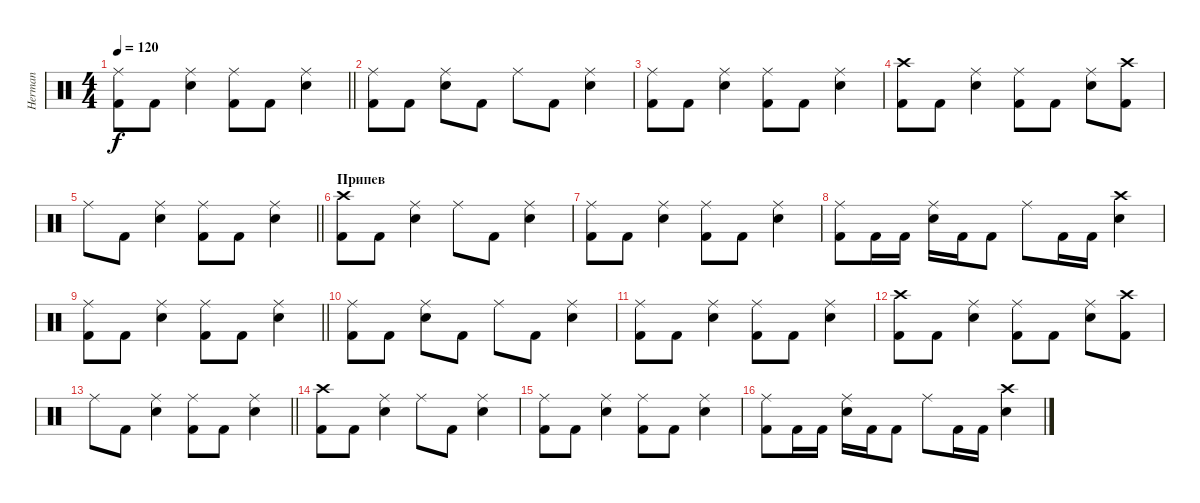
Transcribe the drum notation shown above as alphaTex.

\track ("Herman" "Herman") {instrument percussion}
\staff {score}
\articulation defaults
\ts (4 4)
\tempo 120
\clef neutral
\barLineRight lightlight
\ks c
("Ride (middle)" "Kick (hit) 2").8{dy f} "Kick (hit) 2".8 ("Ride (middle)" "Electric Snare (hit)").4 ("Ride (middle)" "Kick (hit) 2").8 "Kick (hit) 2".8 ("Ride (middle)" "Electric Snare (hit)").4 |
("Ride (middle)" "Kick (hit) 2").8 "Kick (hit) 2".8 ("Ride (middle)" "Electric Snare (hit)").8 "Kick (hit) 2".8 "Ride (middle)".8 "Kick (hit) 2".8 ("Ride (middle)" "Electric Snare (hit)").4 |
("Ride (middle)" "Kick (hit) 2").8 "Kick (hit) 2".8 ("Ride (middle)" "Electric Snare (hit)").4 ("Ride (middle)" "Kick (hit) 2").8 "Kick (hit) 2".8 ("Ride (middle)" "Electric Snare (hit)").4 |
("Crash high (hit)" "Kick (hit) 2").8 "Kick (hit) 2".8 ("Ride (middle)" "Electric Snare (hit)").4 ("Ride (middle)" "Kick (hit) 2").8 "Kick (hit) 2".8 ("Ride (middle)" "Electric Snare (hit)").8 ("Crash high (hit)" "Kick (hit) 2").8 |
\barLineRight lightlight "Ride (middle)".8 "Kick (hit) 2".8
("Ride (middle)" "Electric Snare (hit)").4 ("Ride (middle)" "Kick (hit) 2").8 "Kick (hit) 2".8 ("Ride (middle)" "Electric Snare (hit)").4 |
\section ("" "Припев")
("Crash high (hit)" "Kick (hit) 2").8 "Kick (hit) 2".8 ("Ride (middle)" "Electric Snare (hit)").4 "Ride (middle)".8 "Kick (hit) 2".8 ("Ride (middle)" "Electric Snare (hit)").4 |
("Ride (middle)" "Kick (hit) 2").8 "Kick (hit) 2".8 ("Ride (middle)" "Electric Snare (hit)").4 ("Ride (middle)" "Kick (hit) 2").8 "Kick (hit) 2".8 ("Ride (middle)" "Electric Snare (hit)").4 |
("Ride (middle)" "Kick (hit) 2").8 "Kick (hit) 2".16 "Kick (hit) 2".16 ("Ride (middle)" "Electric Snare (hit)").16 "Kick (hit) 2".16 "Kick (hit) 2".8 "Ride (middle)".8 "Kick (hit) 2".16 "Kick (hit) 2".16 ("Crash high (hit)" "Electric Snare (hit)").4 |
\barLineRight lightlight
("Ride (middle)" "Kick (hit) 2").8 "Kick (hit) 2".8 ("Ride (middle)" "Electric Snare (hit)").4 ("Ride (middle)" "Kick (hit) 2").8 "Kick (hit) 2".8 ("Ride (middle)" "Electric Snare (hit)").4 |
("Ride (middle)" "Kick (hit) 2").8 "Kick (hit) 2".8 ("Ride (middle)" "Electric Snare (hit)").8 "Kick (hit) 2".8 "Ride (middle)".8 "Kick (hit) 2".8 ("Ride (middle)" "Electric Snare (hit)").4 |
("Ride (middle)" "Kick (hit) 2").8 "Kick (hit) 2".8 ("Ride (middle)" "Electric Snare (hit)").4 ("Ride (middle)" "Kick (hit) 2").8 "Kick (hit) 2".8 ("Ride (middle)" "Electric Snare (hit)").4 |
("Crash high (hit)" "Kick (hit) 2").8 "Kick (hit) 2".8 ("Ride (middle)" "Electric Snare (hit)").4 ("Ride (middle)" "Kick (hit) 2").8 "Kick (hit) 2".8 ("Ride (middle)" "Electric Snare (hit)").8 ("Crash high (hit)" "Kick (hit) 2").8 |
\barLineRight lightlight "Ride (middle)".8 "Kick (hit) 2".8
("Ride (middle)" "Electric Snare (hit)").4 ("Ride (middle)" "Kick (hit) 2").8 "Kick (hit) 2".8 ("Ride (middle)" "Electric Snare (hit)").4 |
("Crash high (hit)" "Kick (hit) 2").8 "Kick (hit) 2".8 ("Ride (middle)" "Electric Snare (hit)").4 "Ride (middle)".8 "Kick (hit) 2".8 ("Ride (middle)" "Electric Snare (hit)").4 |
("Ride (middle)" "Kick (hit) 2").8 "Kick (hit) 2".8 ("Ride (middle)" "Electric Snare (hit)").4 ("Ride (middle)" "Kick (hit) 2").8 "Kick (hit) 2".8 ("Ride (middle)" "Electric Snare (hit)").4 |
("Ride (middle)" "Kick (hit) 2").8 "Kick (hit) 2".16 "Kick (hit) 2".16 ("Ride (middle)" "Electric Snare (hit)").16 "Kick (hit) 2".16 "Kick (hit) 2".8 "Ride (middle)".8 "Kick (hit) 2".16 "Kick (hit) 2".16 ("Crash high (hit)" "Electric Snare (hit)").4
